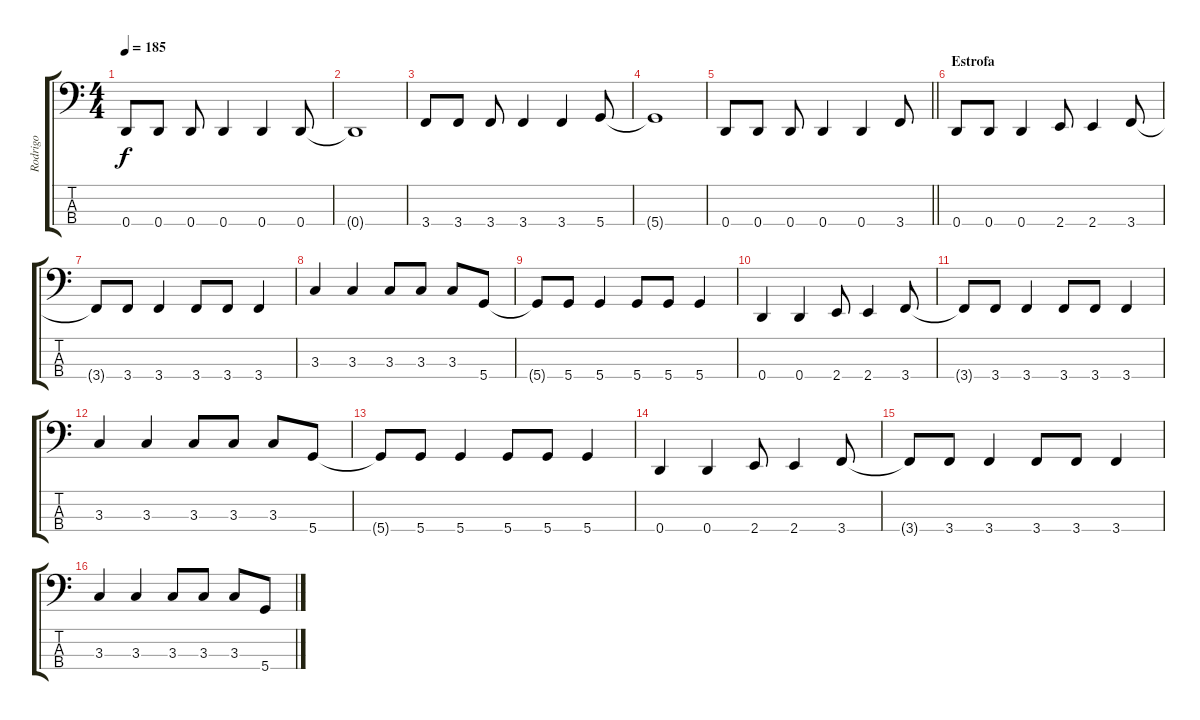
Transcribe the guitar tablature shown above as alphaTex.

\track ("Rodrigo" "Rodrigo") {instrument electricbasspick}
\staff {score tabs}
\tuning (G2 D2 A1 D1) {hide}
\ts (4 4)
\tempo 185
\clef f4
\ks c
0.4.8{dy f} 0.4.8 0.4.8 0.4.4 0.4.4 0.4.8 |
0.4{t}.1 |
3.4.8 3.4.8 3.4.8 3.4.4 3.4.4 5.4.8 |
5.4{t}.1 |
\barLineRight lightlight
0.4.8 0.4.8 0.4.8 0.4.4 0.4.4 3.4.8 |
\section ("" "Estrofa")
0.4.8 0.4.8 0.4.4 2.4.8 2.4.4 3.4.8 |
3.4{t}.8 3.4.8 3.4.4 3.4.8 3.4.8 3.4.4 |
3.3.4 3.3.4 3.3.8 3.3.8 3.3.8 5.4.8 |
5.4{t}.8 5.4.8 5.4.4 5.4.8 5.4.8 5.4.4 |
0.4.4 0.4.4 2.4.8 2.4.4 3.4.8 |
3.4{t}.8 3.4.8 3.4.4 3.4.8 3.4.8 3.4.4 |
3.3.4 3.3.4 3.3.8 3.3.8 3.3.8 5.4.8 |
5.4{t}.8 5.4.8 5.4.4 5.4.8 5.4.8 5.4.4 |
0.4.4 0.4.4 2.4.8 2.4.4 3.4.8 |
3.4{t}.8 3.4.8 3.4.4 3.4.8 3.4.8 3.4.4 |
3.3.4 3.3.4 3.3.8 3.3.8 3.3.8 5.4.8
